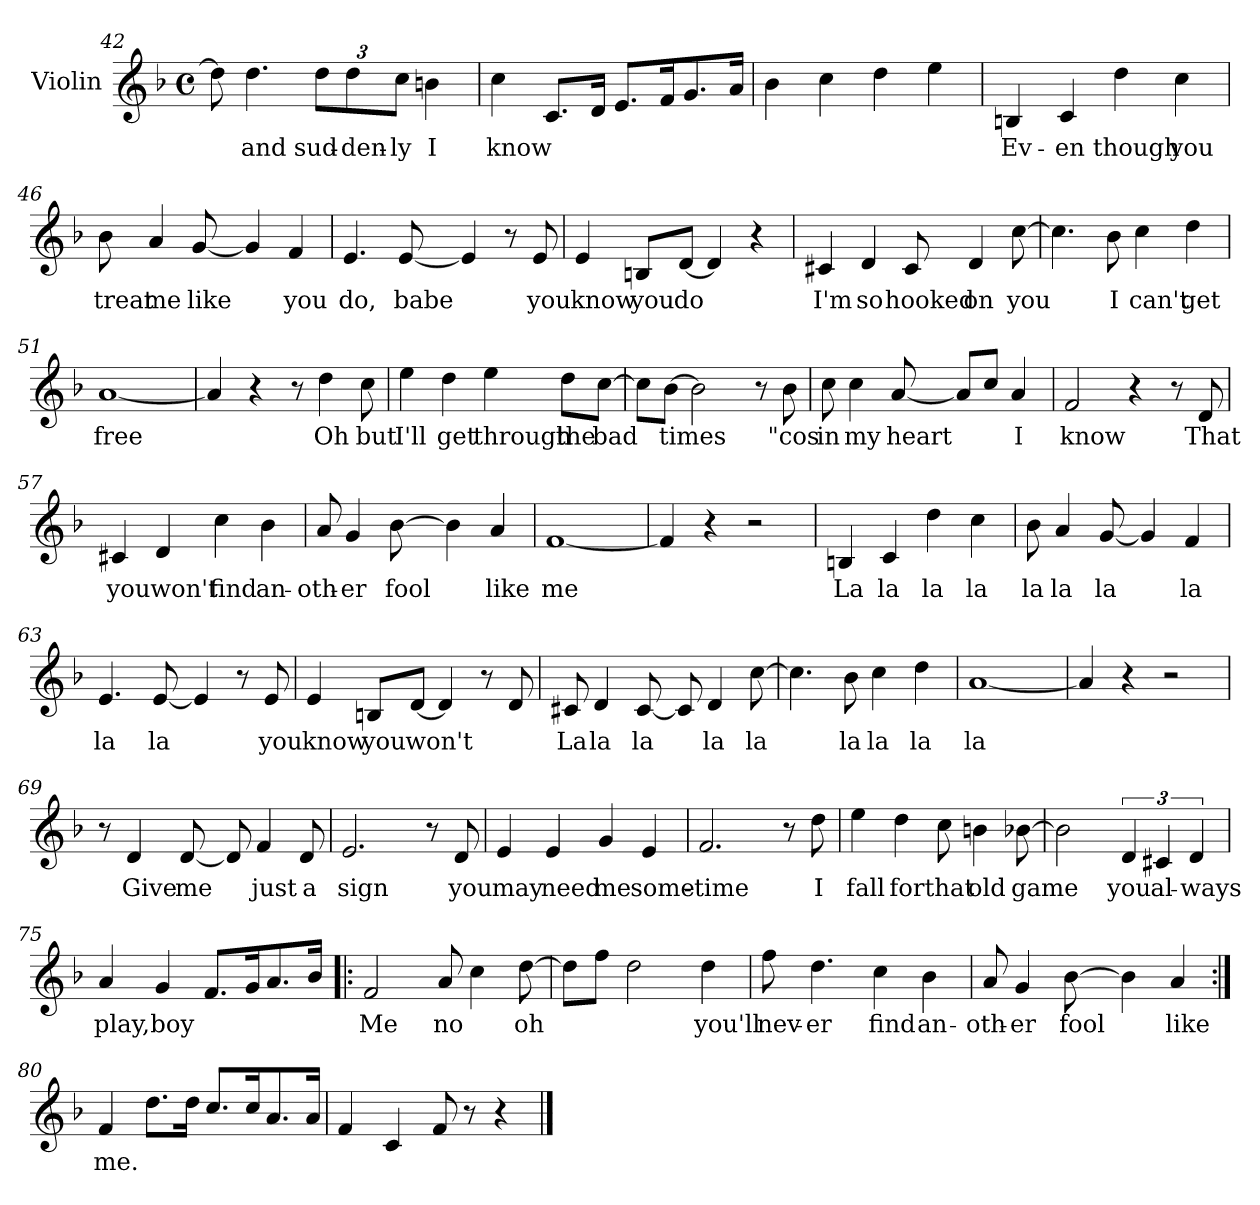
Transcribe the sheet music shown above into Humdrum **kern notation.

**kern	**text
*part1	*part1
*staff1	*staff1
*I"Violin	*
*I'Vln	*
!!LO:PB:g=z
*clefG2	*
*k[b-]	*
*F:	*
*M4/4	*
*met(c)	*
=42	=42
8dd\]	.
4.dd\	and
*Xbrackettup	*
12dd\L	sud-
12dd\	-den-
12cc\J	-ly
4bn\	I
=43	=43
4cc\	know
8.c/L	.
16d/Jk	.
8.e/L	.
16f/K	.
8.g/	.
16a/Jk	.
=44	=44
4b-\	.
4cc\	.
4dd\	.
4ee\	.
=45	=45
4Bn/	Ev-
4c/	-en
4dd\	though
4cc\	you
=46	=46
8b-\	treat
4a/	me
[8g/	like
4g/]	.
4f/	you
!!LO:LB:g=z
=47	=47
4.e/	do,
[8e/	babe
4e/]	.
8r	.
8e/	you
=48	=48
4e/	know
8Bn/L	you
[8d/J	do
4d/]	.
4r	.
=49	=49
4c#X/	I'm
4d/	so
8c#/	hooked
4d/	on
[8cc\	you
=50	=50
4.cc\]	.
8b-\	I
4cc\	can't
4dd\	get
=51	=51
[1a	free
=52	=52
4a/]	.
4r	.
8r	.
4dd\	Oh
8cc\	but
!!LO:LB:g=z
=53	=53
4ee\	I'll
4dd\	get
4ee\	through
8dd\L	the
[8cc\J	bad
=54	=54
8cc\L]	.
[8b-\J	times
2b-\]	.
8r	.
8b-\	"cos
=55	=55
8cc\	in
4cc\	my
[8a/	heart
8a/L]	.
8cc/J	.
4a/	I
=56	=56
2f/	know
4r	.
8r	.
8d/	That
=57	=57
4c#X/	you
4d/	won't
4cc\	find
4b-\	an-
!!LO:LB:g=z
=58	=58
8a/	-oth-
4g/	-er
[8b-\	fool
4b-\]	.
4a/	like
=59	=59
[1f	me
=60	=60
4f/]	.
4r	.
2r	.
=61	=61
4Bn/	La
4c/	la
4dd\	la
4cc\	la
=62	=62
8b-\	la
4a/	la
[8g/	la
4g/]	.
4f/	la
=63	=63
4.e/	la
[8e/	la
4e/]	.
8r	.
8e/	you
=64	=64
4e/	know
8Bn/L	you
[8d/J	won't
4d/]	.
8r	.
8d/	.
!!LO:LB:g=z
=65	=65
8c#X/	La
4d/	la
[8c#/	la
8c#/]	.
4d/	la
[8cc\	la
=66	=66
4.cc\]	.
8b-\	la
4cc\	la
4dd\	la
=67	=67
[1a	la
=68	=68
4a/]	.
4r	.
2r	.
=69	=69
8r	.
4d/	Give
[8d/	me
8d/]	.
4f/	just
8d/	a
=70	=70
2.e/	sign
8r	.
8d/	you
=71	=71
4e/	may
4e/	need
4g/	me
4e/	some-
!!LO:LB:g=z
=72	=72
2.f/	-time
8r	.
8dd\	I
=73	=73
4ee\	fall
4dd\	for
8cc\	that
4bn\	old
[8b-X\	game
=74	=74
2b-\]	.
*brackettup	*
6d/	you
6c#X/	al-
6d/	-ways
=75	=75
4a/	play,
4g/	boy
8.f/L	.
16g/K	.
8.a/	.
16b-/Jk	.
=76!|:	=76!|:
2f/	Me
8a/	no
4cc\	.
[8dd\	oh
=77	=77
8dd\L]	.
8ff\J	.
2dd\	.
4dd\	you'll
!!LO:LB:g=z
=78	=78
8ff\	nev-
4.dd\	-er
4cc\	find
4b-\	an-
=79	=79
8a/	-oth-
4g/	-er
[8b-\	fool
4b-\]	.
4a/	like
=80:|!	=80:|!
4f/	me.
8.dd\L	.
16dd\Jk	.
8.cc/L	.
16cc/K	.
8.a/	.
16a/Jk	.
=81	=81
4f/	.
4c/	.
8f/	.
8r	.
4r	.
==	==
*-	*-
